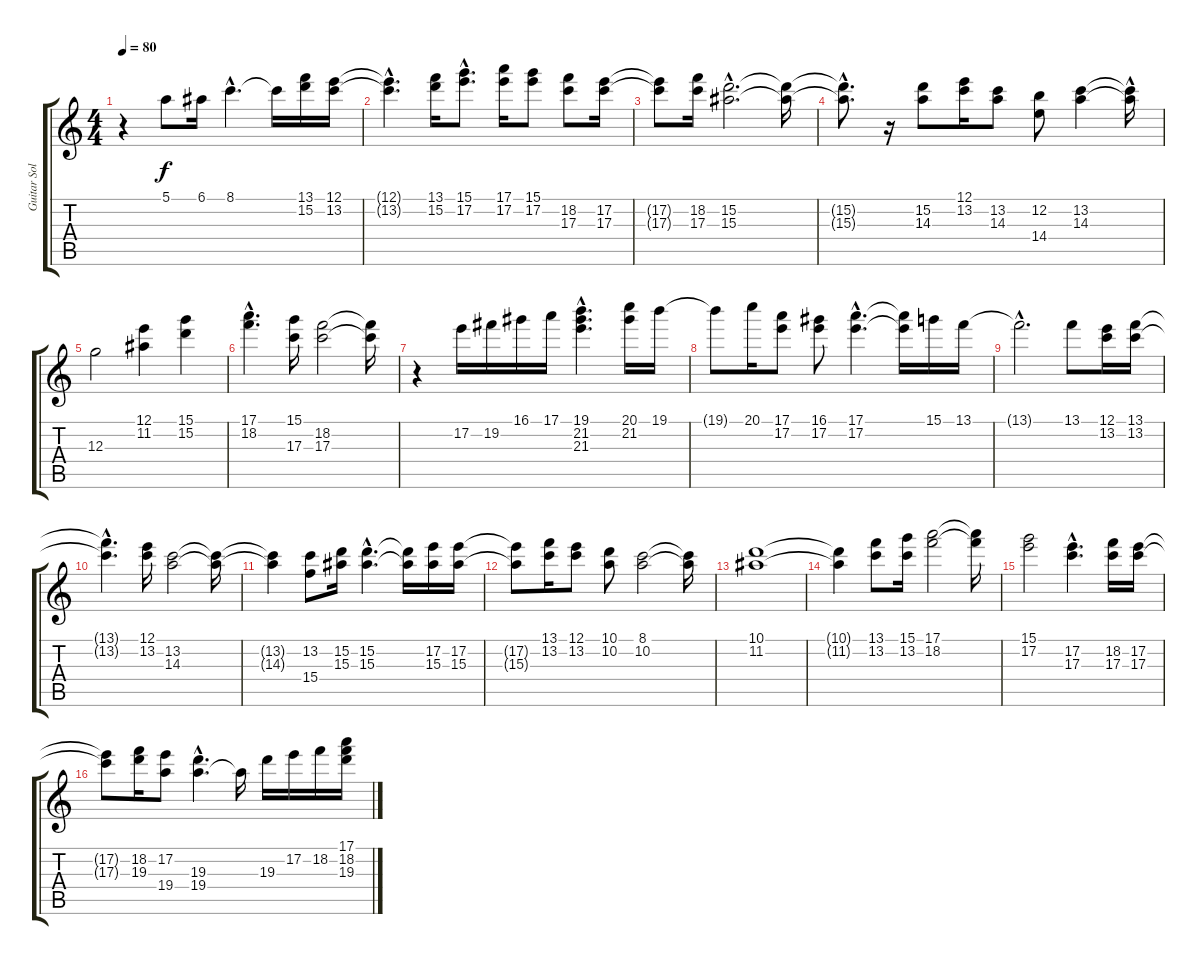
\track ("Guitar Solo" "Guitar Sol") {instrument overdrivenguitar}
\staff {score tabs}
\tuning (E4 B3 G3 D3 A2 E2) {hide}
\ts (4 4)
\tempo 80
\clef g2
\ks c
r.4{dy f} 5.1.8 6.1.16 8.1{hac}.4{d} 8.1{t}.16 (13.1 15.2).16 (12.1 13.2).16 |
(12.1{hac t} 13.2{hac t}).4{d} (13.1 15.2).16 (15.1{hac} 17.2{hac}).8{d} (17.1 17.2).16 (15.1 17.2).8 (18.2 17.3).8 (17.2 17.3).16 |
(17.2{t} 17.3{t}).8 (18.2 17.3).16 (15.2{hac} 15.3{hac}).2{d} (15.2{t} 15.3{t}).16 |
(15.2{hac t} 15.3{hac t}).8{d} r.16 (15.2 14.3).8 (12.1 13.2).16 (13.2 14.3).8 (12.2 14.4).8 (13.2 14.3).4 (13.2{hac t} 14.3{t}).16 |
12.3.2 (12.1 11.2).4 (15.1 15.2).4 |
(17.1{hac} 18.2{hac}).4{d} (15.1 17.3).16 (18.2 17.3).2 (18.2{t} 17.3{t}).16 |
r.4 17.2.16 19.2.16 16.1.16 17.1.16 (19.1 21.2{hac} 21.3{hac}).4{d} (20.1 21.2).16 19.1.16 |
19.1{t}.8 20.1.16 (17.1 17.2).8 (16.1 17.2).8 (17.1{hac} 17.2{hac}).4{d} (17.1{t} 17.2{t}).16 15.1.16 13.1.16 |
13.1{hac t}.2{d} 13.1.8 (12.1 13.2).16 (13.1 13.2).16 |
(13.1{hac t} 13.2{hac t}).4{d} (12.1 13.2).16 (13.2 14.3).2 (13.2{t} 14.3{t}).16 |
(13.2{t} 14.3{t}).4 (13.2 15.4).8 (15.2 15.3).16 (15.2{hac} 15.3{hac}).4{d} (15.2{t} 15.3{t}).16 (17.2 15.3).16 (17.2 15.3).16 |
(17.2{t} 15.3{t}).8 (13.1 13.2).16 (12.1 13.2).8 (10.1 10.2).8 (8.1 10.2).2 (8.1{t} 10.2{t}).16 |
(10.1 11.2).1 |
(10.1{t} 11.2{t}).4 (13.1 13.2).8 (15.1 13.2).16 (17.1 18.2).2 (17.1{t} 18.2{t}).16 |
(15.1 17.2).2 (17.2{hac} 17.3{hac}).4{d} (18.2 17.3).16 (17.2 17.3).16 |
(17.2{t} 17.3{t}).8 (18.2 19.3).16 (17.2 19.4).8 (19.3{hac} 19.4{hac}).4{d} 19.4{t}.16 19.3.16 17.2.16 18.2.16 (17.1 18.2 19.3).16
